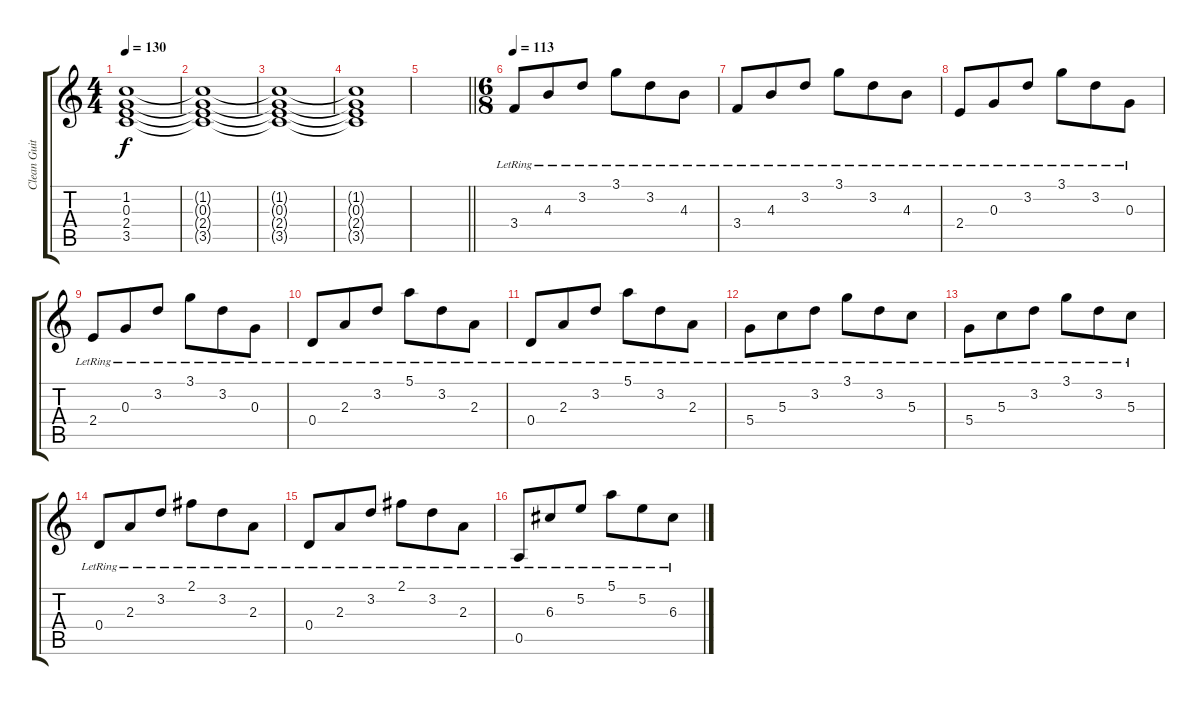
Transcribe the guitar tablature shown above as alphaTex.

\track ("Clean Guitar and Rhythm" "Clean Guit") {instrument electricguitarclean}
\staff {score tabs}
\tuning (E4 B3 G3 D3 A2 E2) {hide}
\ts (4 4)
\tempo 130
\clef g2
\ks c
(1.2 0.3 2.4 3.5).1{dy f} |
(1.2{t} 0.3{t} 2.4{t} 3.5{t}).1 |
(1.2{t} 0.3{t} 2.4{t} 3.5{t}).1 |
(1.2{t} 0.3{t} 2.4{t} 3.5{t}).1 |
\barLineRight lightlight
|
\ts (6 8)
\tempo 113
3.4{lr}.8{volume 12 instrument electricguitarclean} 4.3{lr}.8 3.2{lr}.8 3.1{lr}.8 3.2{lr}.8 4.3{lr}.8 |
3.4{lr}.8 4.3{lr}.8 3.2{lr}.8 3.1{lr}.8 3.2{lr}.8 4.3{lr}.8 |
2.4{lr}.8 0.3{lr}.8 3.2{lr}.8 3.1{lr}.8 3.2{lr}.8 0.3{lr}.8 |
2.4{lr}.8 0.3{lr}.8 3.2{lr}.8 3.1{lr}.8 3.2{lr}.8 0.3{lr}.8 |
0.4{lr}.8 2.3{lr}.8 3.2{lr}.8 5.1{lr}.8 3.2{lr}.8 2.3{lr}.8 |
0.4{lr}.8 2.3{lr}.8 3.2{lr}.8 5.1{lr}.8 3.2{lr}.8 2.3{lr}.8 |
5.4{lr}.8 5.3{lr}.8 3.2{lr}.8 3.1{lr}.8 3.2{lr}.8 5.3{lr}.8 |
5.4{lr}.8 5.3{lr}.8 3.2{lr}.8 3.1{lr}.8 3.2{lr}.8 5.3{lr}.8 |
0.4{lr}.8 2.3{lr}.8 3.2{lr}.8 2.1{lr}.8 3.2{lr}.8 2.3{lr}.8 |
0.4{lr}.8 2.3{lr}.8 3.2{lr}.8 2.1{lr}.8 3.2{lr}.8 2.3{lr}.8 |
0.5{lr}.8 6.3{lr}.8 5.2{lr}.8 5.1{lr}.8 5.2{lr}.8 6.3{lr}.8
